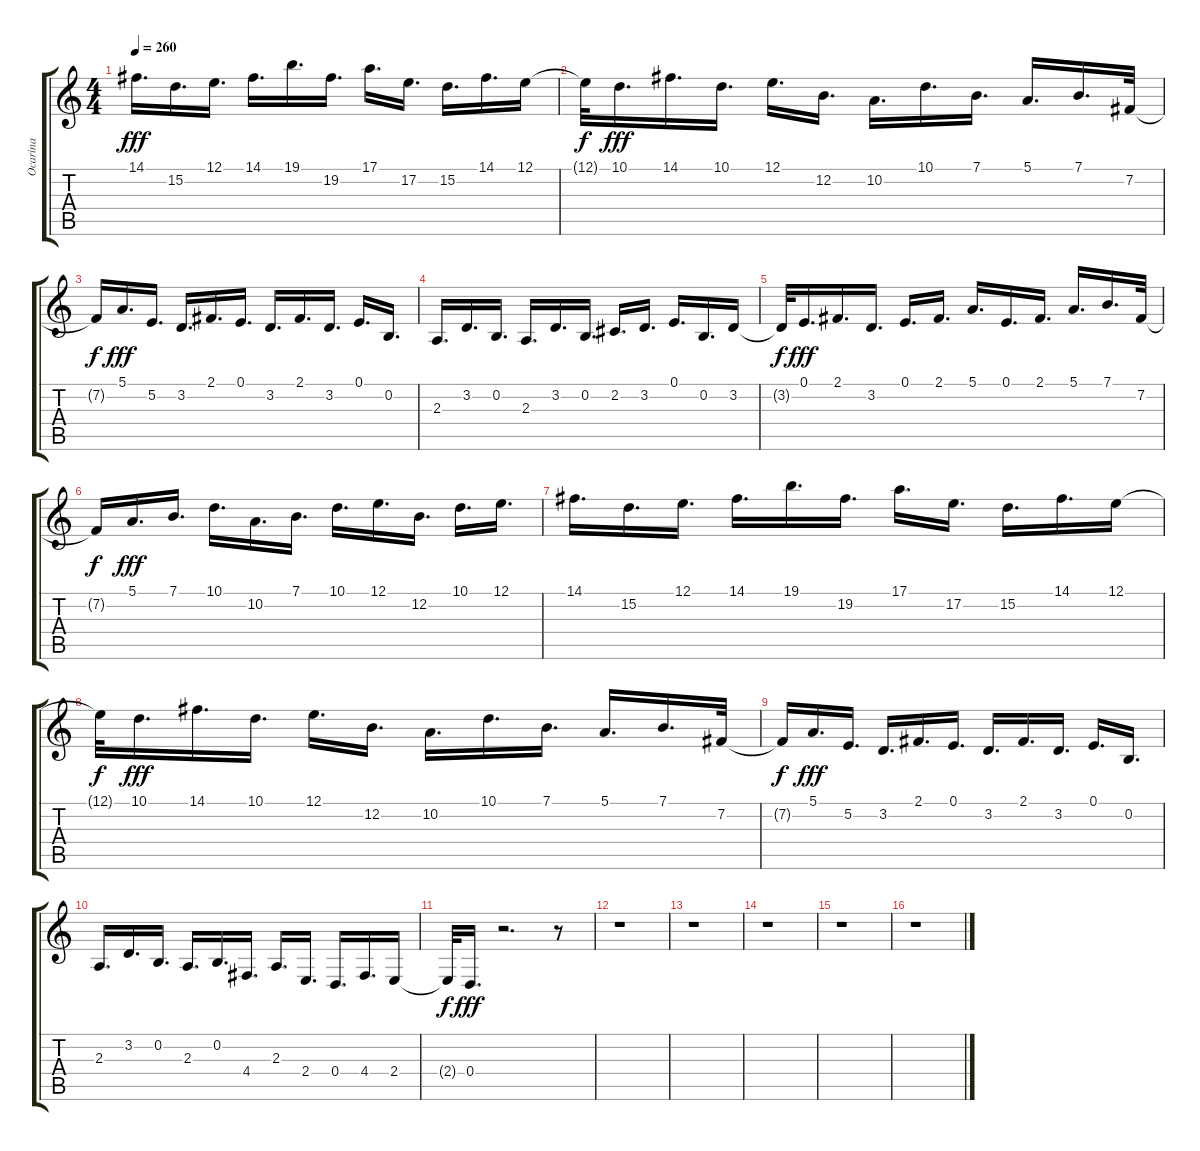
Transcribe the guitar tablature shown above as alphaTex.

\track ("Ocarina" "Ocarina") {instrument ocarina}
\staff {score tabs}
\tuning (E4 B3 G3 D3 A2 E2) {hide}
\ts (4 4)
\tempo 260
\clef g2
\ks c
14.1.16{d dy fff} 15.2.16{d} 12.1.16{d} 14.1.16{d} 19.1.16{d} 19.2.16{d} 17.1.16{d} 17.2.16{d} 15.2.16{d} 14.1.16{d} 12.1.16 |
12.1{t}.32{dy f} 10.1.16{d dy fff} 14.1.16{d} 10.1.16{d} 12.1.16{d} 12.2.16{d} 10.2.16{d} 10.1.16{d} 7.1.16{d} 5.1.16{d} 7.1.16{d} 7.2.32 |
7.2{t}.16{dy f} 5.1.16{d dy fff} 5.2.16{d} 3.2.16{d} 2.1.16{d} 0.1.16{d} 3.2.16{d} 2.1.16{d} 3.2.16{d} 0.1.16{d} 0.2.16{d} |
2.3.16{d} 3.2.16{d} 0.2.16{d} 2.3.16{d} 3.2.16{d} 0.2.16{d} 2.2.16{d} 3.2.16{d} 0.1.16{d} 0.2.16{d} 3.2.16 |
3.2{t}.32{dy f} 0.1.16{d dy fff} 2.1.16{d} 3.2.16{d} 0.1.16{d} 2.1.16{d} 5.1.16{d} 0.1.16{d} 2.1.16{d} 5.1.16{d} 7.1.16{d} 7.2.32 |
7.2{t}.16{dy f} 5.1.16{d dy fff} 7.1.16{d} 10.1.16{d} 10.2.16{d} 7.1.16{d} 10.1.16{d} 12.1.16{d} 12.2.16{d} 10.1.16{d} 12.1.16{d} |
14.1.16{d} 15.2.16{d} 12.1.16{d} 14.1.16{d} 19.1.16{d} 19.2.16{d} 17.1.16{d} 17.2.16{d} 15.2.16{d} 14.1.16{d} 12.1.16 |
12.1{t}.32{dy f} 10.1.16{d dy fff} 14.1.16{d} 10.1.16{d} 12.1.16{d} 12.2.16{d} 10.2.16{d} 10.1.16{d} 7.1.16{d} 5.1.16{d} 7.1.16{d} 7.2.32 |
7.2{t}.16{dy f} 5.1.16{d dy fff} 5.2.16{d} 3.2.16{d} 2.1.16{d} 0.1.16{d} 3.2.16{d} 2.1.16{d} 3.2.16{d} 0.1.16{d} 0.2.16{d} |
2.3.16{d} 3.2.16{d} 0.2.16{d} 2.3.16{d} 0.2.16{d} 4.4.16{d} 2.3.16{d} 2.4.16{d} 0.4.16{d} 4.4.16{d} 2.4.16 |
2.4{t}.32{dy f} 0.4.16{d dy fff} r.2{d} r.8 |
r.1 |
r.1 |
r.1 |
r.1 |
r.1
